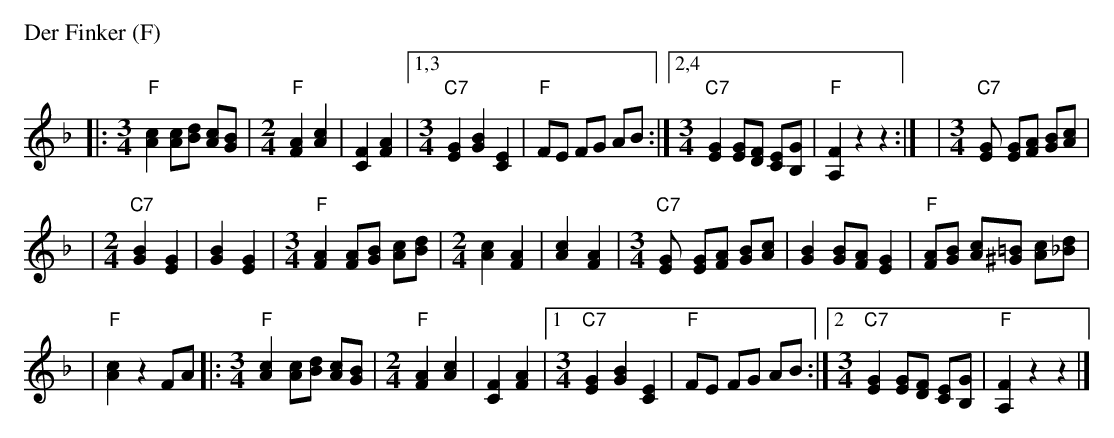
X:1
P: Der Finker (F)
M: none
L: 1/8
K: F
|:[M:3/4][L:1/8]"F"[c2A2] [cA][dB] [cA][BG] \
| [M:2/4][L:1/8]"F"[A2F2] [c2A2] | [F2C2] [A2F2] \
|1,3[M:3/4][L:1/8]"C7"[G2E2] [B2G2] [E2C2] | "F"FE FG AB \
:|2,4[M:3/4][L:1/8]"C7"[G2E2] [GE][FD] [EC][GB,] | "F"[F2A,2] z2 z2 :| \
| [M:3/4][L:1/8]"C7"[G2E] [GE][AF] [BG][cA] |
| [M:2/4][L:1/8]"C7"[B2G2] [G2E2] | [B2G2] [G2E2] \
| [M:3/4][L:1/8]"F"[A2F2] [FA][BG] [cA][dB] \
| [M:2/4][L:1/8][c2A2] [A2F2] | [c2A2] [A2F2] \
| [M:3/4][L:1/8]"C7"[G2E] [GE][AF] [BG][cA] | [B2G2] [BG][AF] [G2E2] \
| "F"[AF][BG] [cA][=B^G] [cA][d_B] |
| "F"[c2A2] z2 FA \
|:[M:3/4][L:1/8]"F"[c2A2] [cA][dB] [cA][BG] \
| [M:2/4][L:1/8]"F"[A2F2] [c2A2] | [F2C2] [A2F2] \
|1[M:3/4][L:1/8]"C7"[G2E2] [B2G2] [E2C2] | "F"FE FG AB \
:|2[M:3/4][L:1/8]"C7"[G2E2] [GE][FD] [EC][GB,] | "F"[F2A,2] z2 z2 |]
